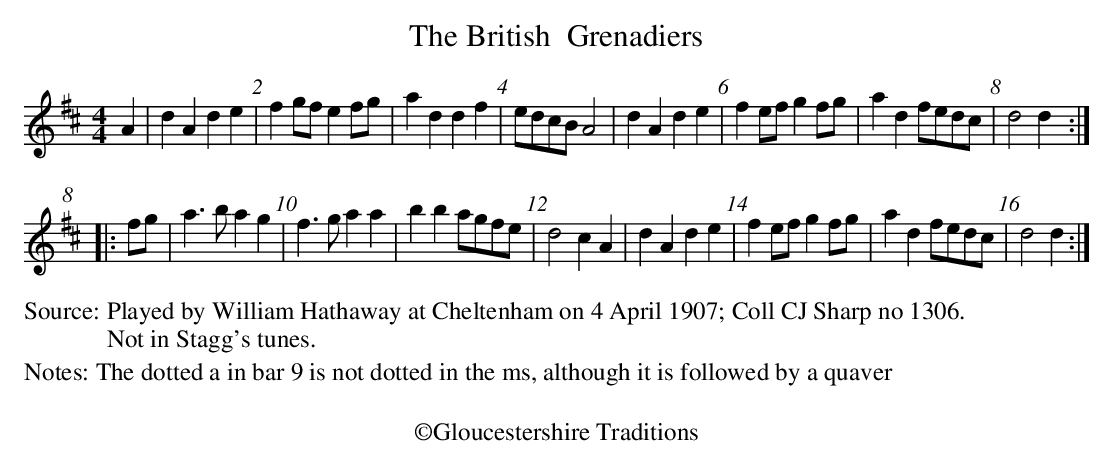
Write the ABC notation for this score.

X:1
T:British  Grenadiers, The
M:4/4
L:1/8
K:D
A2 | d2 A2 d2 e2 | f2 gf e2 fg | a2 d2 d2 f2 | edcB A4 | d2 A2 d2 e2 | f2 ef g2 fg | a2 d2 fedc | d4 d2 :|
 |: fg | a3 b a2 g2 | f3 g a2 a2 | b2 b2 agfe | d4 c2 A2 | d2 A2 d2 e2 | f2 ef g2 fg | a2 d2 fedc | d4 d2 :|
